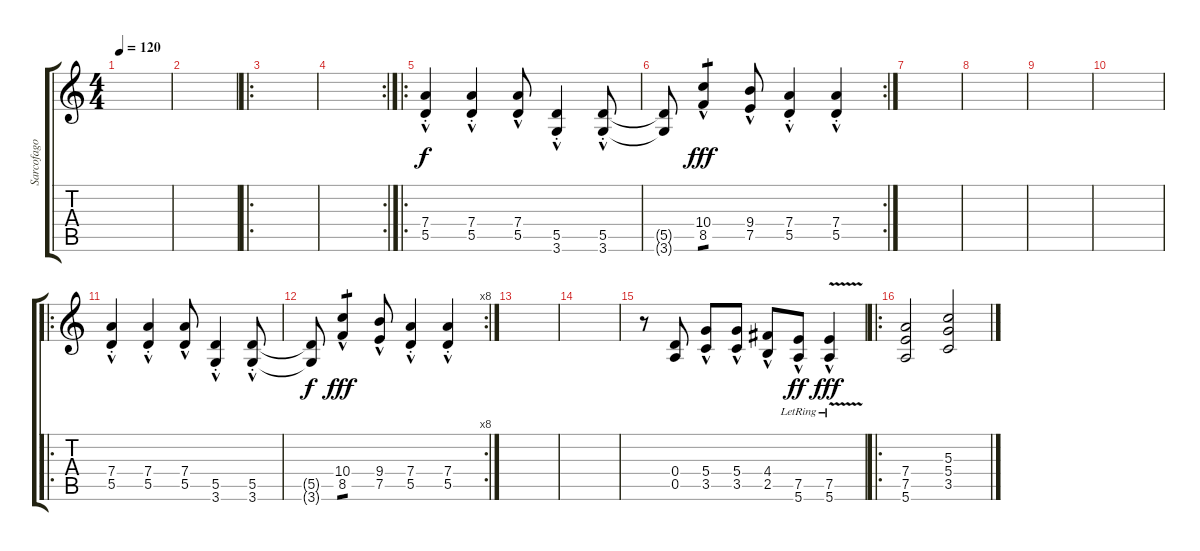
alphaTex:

\track ("Sarcofago" "Sarcofago") {instrument overdrivenguitar}
\staff {score tabs}
\tuning (E4 B3 G3 D3 A2 E2) {hide}
\ts (4 4)
\tempo 120
\clef g2
\ks c
|
|
\ro
|
\rc 2
|
\ro
(7.4{hac st} 5.5{hac st}).4 (7.4{hac st} 5.5{hac st}).4 (7.4{hac} 5.5{hac}).8 (5.5{hac st} 3.6{hac st}).4 (5.5{hac st} 3.6{hac st}).8 |
\rc 2
(5.5{t} 3.6{t}).8{dy f} (10.4{hac} 8.5{hac}).4{tp 1 dy fff} (9.4{hac} 7.5{hac}).8 (7.4{hac st} 5.5{hac st}).4 (7.4{hac st} 5.5{hac st}).4 |
|
|
|
|
\ro
(7.4{hac st} 5.5{hac st}).4 (7.4{hac st} 5.5{hac st}).4 (7.4{hac} 5.5{hac}).8 (5.5{hac st} 3.6{hac st}).4 (5.5{hac st} 3.6{hac st}).8 |
\rc 8
(5.5{t} 3.6{t}).8{dy f} (10.4{hac} 8.5{hac}).4{tp 1 dy fff} (9.4{hac} 7.5{hac}).8 (7.4{hac st} 5.5{hac st}).4 (7.4{hac st} 5.5{hac st}).4 |
|
|
r.8 (0.4 0.5).8 (5.4{hac} 3.5{hac}).8 (5.4{hac} 3.5{hac}).8 (4.4{hac} 2.5{hac}).8 (7.5{hac lr} 5.6{hac lr}).8{dy ff} (7.5{v hac lr} 5.6{v hac lr}).4{dy fff} |
\ro
(7.4 7.5 5.6).2 (5.3 5.4 3.5).2
